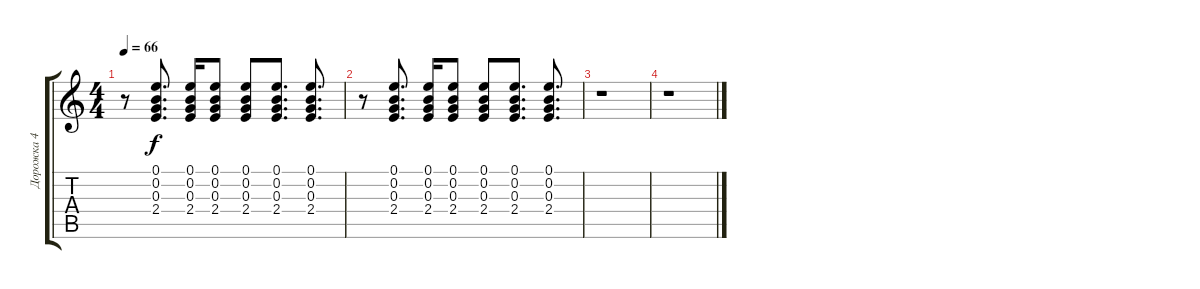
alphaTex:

\track ("Дорожка 4" "Дорожка 4") {instrument electricguitarclean}
\staff {score tabs}
\tuning (E4 B3 G3 D3 A2 E2) {hide}
\ts (4 4)
\tempo 66
\clef g2
\ks c
r.8{dy f} (0.1 0.2 0.3 2.4).8{d} (0.1 0.2 0.3 2.4).16 (0.1 0.2 0.3 2.4).8 (0.1 0.2 0.3 2.4).8 (0.1 0.2 0.3 2.4).8{d} (0.1 0.2 0.3 2.4).8{d} |
r.8 (0.1 0.2 0.3 2.4).8{d} (0.1 0.2 0.3 2.4).16 (0.1 0.2 0.3 2.4).8 (0.1 0.2 0.3 2.4).8 (0.1 0.2 0.3 2.4).8{d} (0.1 0.2 0.3 2.4).8{d} |
r.1 |
r.1
